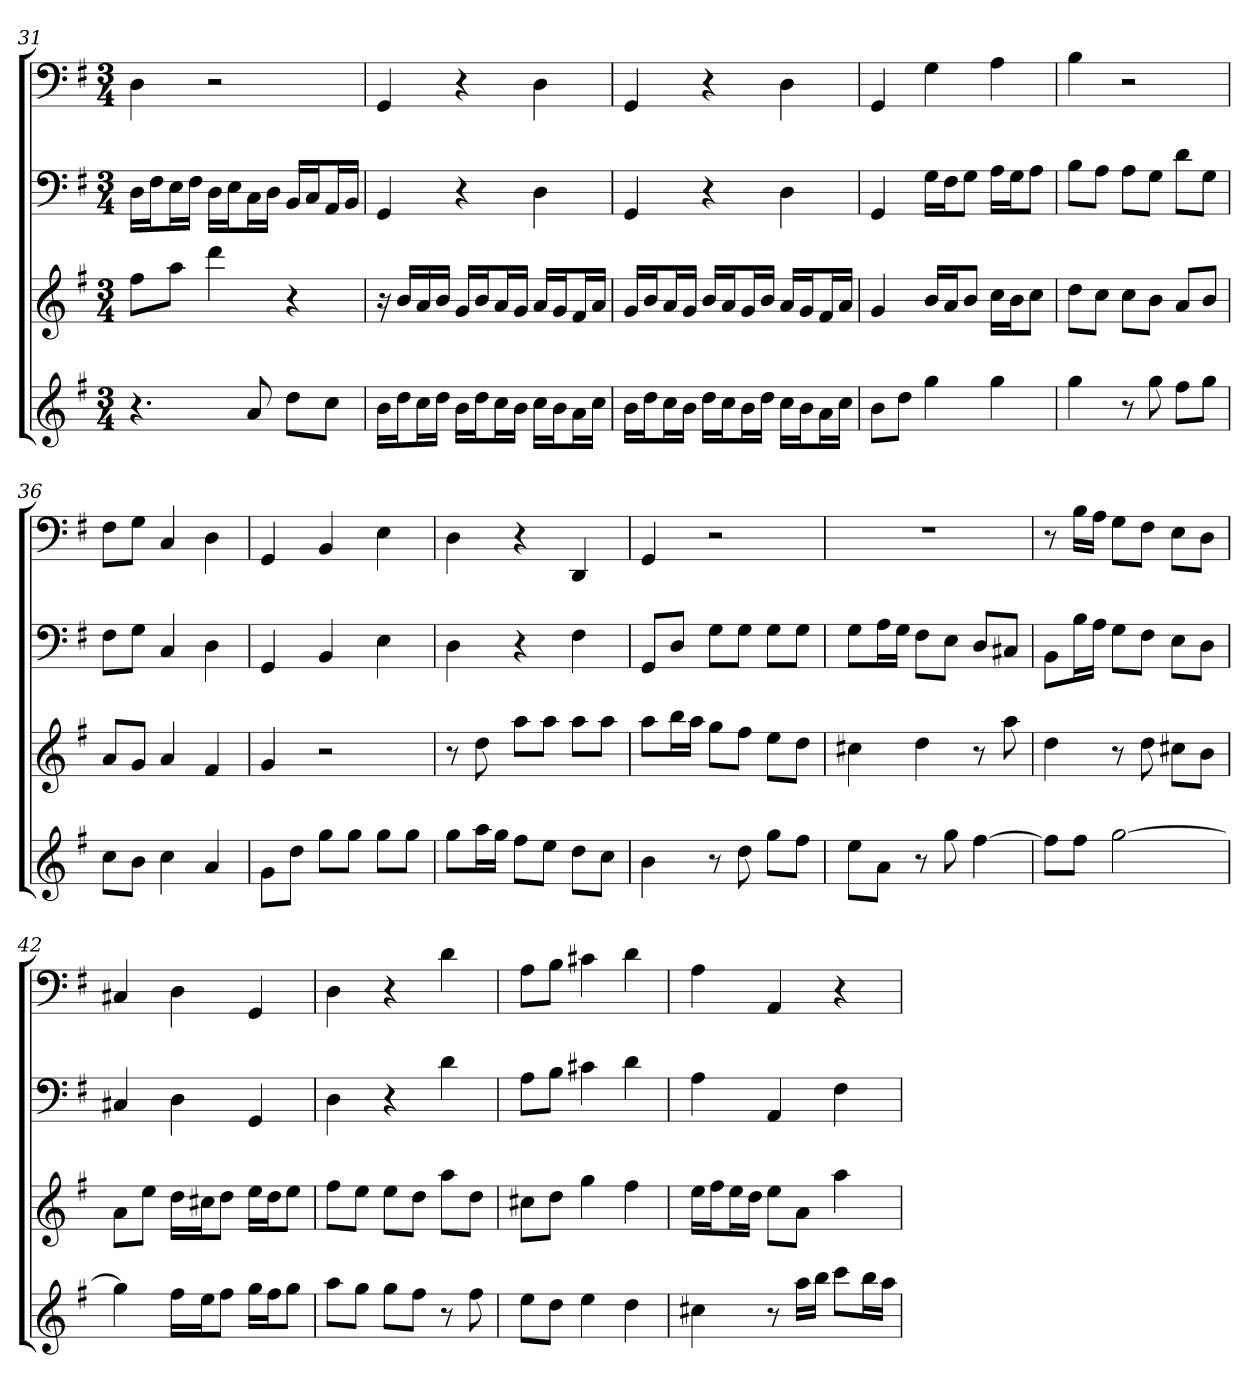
**kern	**kern	**kern	**kern
*part4	*part3	*part2	*part1
*staff4	*staff3	*staff2	*staff1
*	*	*clefF4	*clefF4
*k[f#]	*k[f#]	*k[f#]	*k[f#]
*e:	*e:	*e:	*e:
*M3/4	*M3/4	*M3/4	*M3/4
=31	=31	=31	=31
4.r	8ff#L	16D\LL	4D
.	.	16F#\J	.
.	8aaJ	16E\L	.
.	.	16F#\JJ	.
.	4ddd	16D\LL	2r
.	.	16E\J	.
8a	.	16C\L	.
.	.	16D\JJ	.
8ddL	4r	16BB/LL	.
.	.	16C/J	.
8ccJ	.	16AA/L	.
.	.	16BB/JJ	.
=32	=32	=32	=32
16bLL	16r	4GG	4GG
16ddJ	16bLL	.	.
16ccL	16a	.	.
16ddJJ	16bJJ	.	.
16bLL	16gLL	4r	4r
16ddJ	16bJ	.	.
16ccL	16aL	.	.
16bJJ	16gJJ	.	.
16ccLL	16aLL	4D	4D
16bJ	16gJ	.	.
16aL	16f#L	.	.
16ccJJ	16aJJ	.	.
=33	=33	=33	=33
16bLL	16gLL	4GG	4GG
16ddJ	16bJ	.	.
16ccL	16aL	.	.
16bJJ	16gJJ	.	.
16ddLL	16bLL	4r	4r
16ccJ	16aJ	.	.
16bL	16gL	.	.
16ddJJ	16bJJ	.	.
16ccLL	16aLL	4D	4D
16bJ	16gJ	.	.
16aL	16f#L	.	.
16ccJJ	16aJJ	.	.
=34	=34	=34	=34
8bL	4g	4GG	4GG
8ddJ	.	.	.
4gg	16bLL	16G\LL	4G
.	16aJ	16F#\J	.
.	8bJ	8G\J	.
4gg	16ccLL	16A\LL	4A
.	16bJ	16G\J	.
.	8ccJ	8A\J	.
=35	=35	=35	=35
4gg	8ddL	8B\L	4B
.	8ccJ	8A\J	.
8r	8ccL	8A\L	2r
8gg	8bJ	8G\J	.
8ff#L	8aL	8d\L	.
8ggJ	8bJ	8G\J	.
=36	=36	=36	=36
8ccL	8aL	8F#\L	8F#\L
8bJ	8gJ	8G\J	8G\J
4cc	4a	4C	4C
4a	4f#	4D	4D
=37	=37	=37	=37
8gL	4g	4GG	4GG
8ddJ	.	.	.
8ggL	2r	4BB	4BB
8ggJ	.	.	.
8ggL	.	4E	4E
8ggJ	.	.	.
=38	=38	=38	=38
8ggL	8r	4D	4D
16aaL	8dd	.	.
16ggJJ	.	.	.
8ff#L	8aaL	4r	4r
8eeJ	8aaJ	.	.
8ddL	8aaL	4F#	4DD
8ccJ	8aaJ	.	.
=39	=39	=39	=39
4b	8aaL	8GG/L	4GG
.	16bbL	8D/J	.
.	16aaJJ	.	.
8r	8ggL	8G\L	2r
8dd	8ff#J	8G\J	.
8ggL	8eeL	8G\L	.
8ff#J	8ddJ	8G\J	.
=40	=40	=40	=40
8eeL	4cc#X	8G\L	2.r
8aJ	.	16A\L	.
.	.	16G\JJ	.
8r	4dd	8F#\L	.
8gg	.	8E\J	.
[4ff#	8r	8D/L	.
.	8aa	8C#X/J	.
=41	=41	=41	=41
8ff#L]	4dd	8BB\L	8r
8ff#J	.	16B\L	16B\LL
.	.	16A\JJ	16A\JJ
[2gg	8r	8G\L	8G\L
.	8dd	8F#\J	8F#\J
.	8cc#XL	8E\L	8E\L
.	8bJ	8D\J	8D\J
=42	=42	=42	=42
4gg]	8aL	4C#X	4C#X
.	8eeJ	.	.
16ff#LL	16ddLL	4D	4D
16eeJ	16cc#XJ	.	.
8ff#J	8ddJ	.	.
16ggLL	16eeLL	4GG	4GG
16ff#J	16ddJ	.	.
8ggJ	8eeJ	.	.
=43	=43	=43	=43
8aaL	8ff#L	4D	4D
8ggJ	8eeJ	.	.
8ggL	8eeL	4r	4r
8ff#J	8ddJ	.	.
8r	8aaL	4d	4d
8ff#	8ddJ	.	.
=44	=44	=44	=44
8eeL	8cc#XL	8A\L	8A\L
8ddJ	8ddJ	8B\J	8B\J
4ee	4gg	4c#X	4c#X
4dd	4ff#	4d	4d
=45	=45	=45	=45
4cc#X	16eeLL	4A	4A
.	16ff#J	.	.
.	16eeL	.	.
.	16ddJJ	.	.
8r	8eeL	4AA	4AA
16aaLL	8aJ	.	.
16bbJJ	.	.	.
8cccL	4aa	4F#	4r
16bbL	.	.	.
16aaJJ	.	.	.
=	=	=	=
*-	*-	*-	*-
